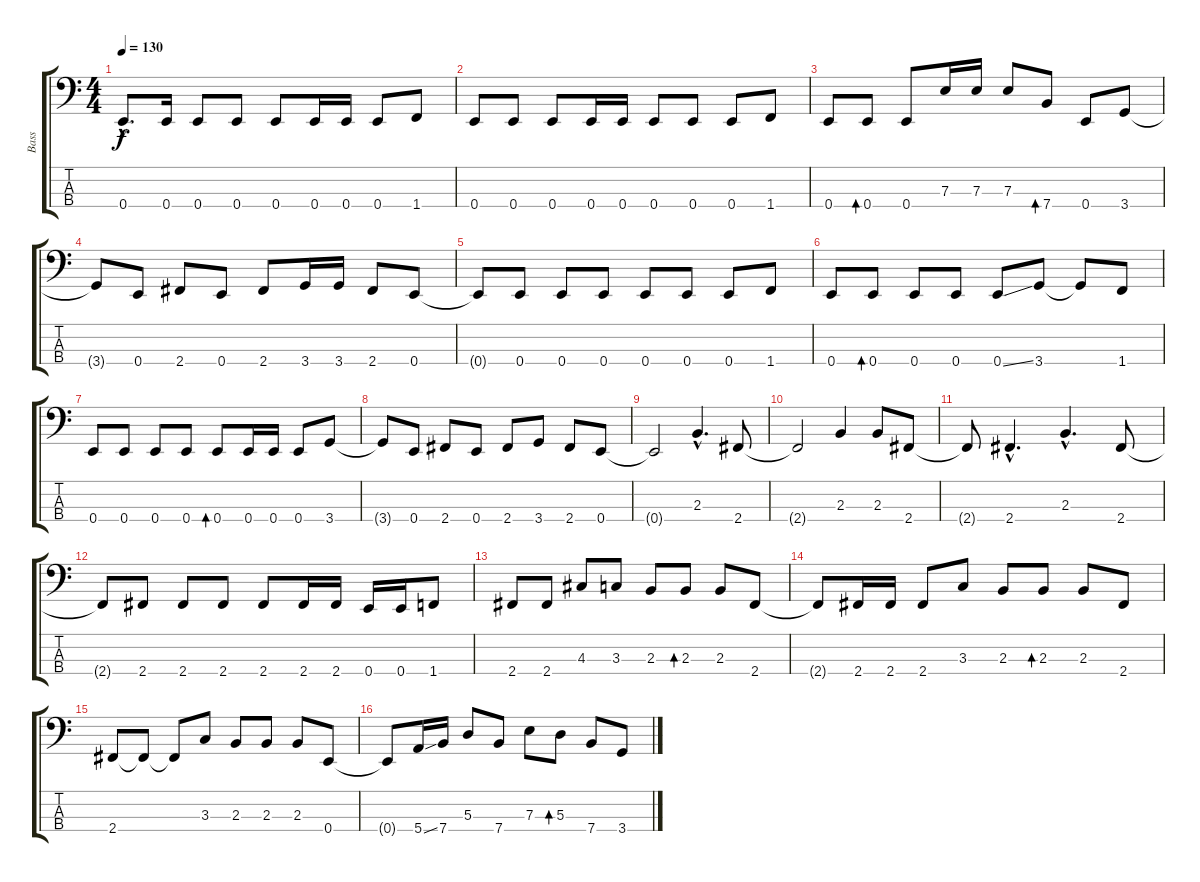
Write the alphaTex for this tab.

\track ("Bass" "Bass") {instrument electricbasspick}
\staff {score tabs}
\tuning (G2 D2 A1 E1) {hide}
\ts (4 4)
\tempo 130
\clef f4
\ks c
0.4{hac t}.8{d dy f} 0.4.16 0.4.8 0.4.8 0.4.8 0.4.16 0.4.16 0.4.8 1.4.8 |
0.4.8 0.4.8 0.4.8 0.4.16 0.4.16 0.4.8 0.4.8 0.4.8 1.4.8 |
0.4.8 0.4.8{bd 240} 0.4.8 7.3.16 7.3.16 7.3.8 7.4.8{bd 240} 0.4.8 3.4.8 |
3.4{t}.8 0.4.8 2.4.8 0.4.8 2.4.8 3.4.16 3.4.16 2.4.8 0.4.8 |
0.4{t}.8 0.4.8 0.4.8 0.4.8 0.4.8 0.4.8 0.4.8 1.4.8 |
0.4.8 0.4.8{bd 240} 0.4.8 0.4.8 0.4{ss}.8 3.4.8 3.4{t}.8 1.4.8 |
0.4.8 0.4.8 0.4.8 0.4.8 0.4.8{bd 240} 0.4.16 0.4.16 0.4.8 3.4.8 |
3.4{t}.8 0.4.8 2.4.8 0.4.8 2.4.8 3.4.8 2.4.8 0.4.8 |
0.4{t}.2 2.3{hac}.4{d} 2.4.8 |
2.4{t}.2 2.3.4 2.3.8 2.4.8 |
2.4{t}.8 2.4{hac}.4{d} 2.3{hac}.4{d} 2.4.8 |
2.4{t}.8 2.4.8 2.4.8 2.4.8 2.4.8 2.4.16 2.4.16 0.4.16 0.4.16 1.4.8 |
2.4.8 2.4.8 4.3.8 3.3.8 2.3.8 2.3.8{bd 240} 2.3.8 2.4.8 |
2.4{t}.8 2.4.16 2.4.16 2.4.8 3.3.8 2.3.8 2.3.8{bd 240} 2.3.8 2.4.8 |
2.4.8 2.4{t}.8 2.4{t}.8 3.3.8 2.3.8 2.3.8 2.3.8 0.4.8 |
0.4{t}.8 5.4{ss}.16 7.4.16 5.3.8 7.4.8 7.3.8 5.3.8{bd 240} 7.4.8 3.4.8
